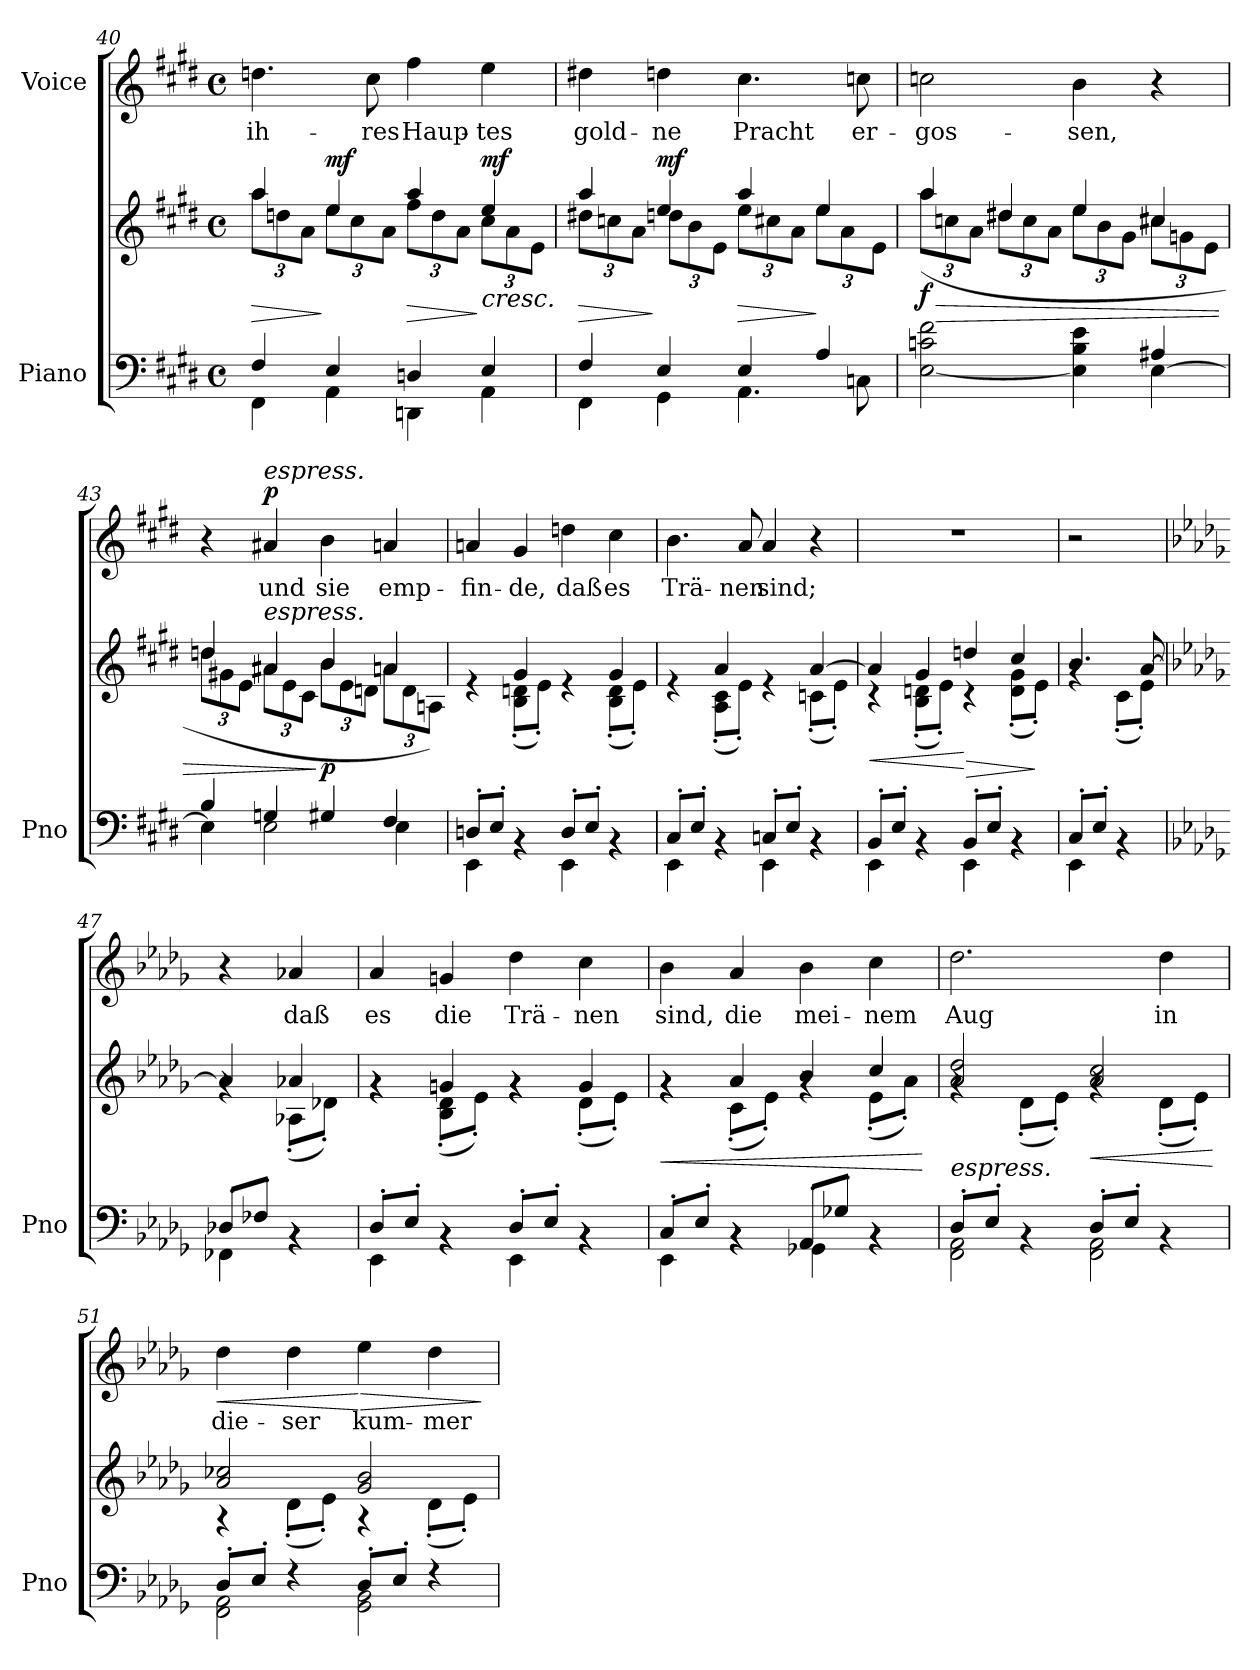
**kern	**kern	**dynam	**kern	**text	**dynam
*part2	*part2	*part2	*part1	*part1	*part1
*staff3	*staff2	*staff2/3	*staff1	*staff1	*staff1
*I"Piano	*	*	*I"Voice	*	*
*I'Pno	*	*	*	*	*
!!LO:LB:g=z
*clefF4	*clefG2	*	*clefG2	*	*
*k[f#c#g#d#]	*k[f#c#g#d#]	*	*k[f#c#g#d#]	*	*
*M4/4	*M4/4	*	*M4/4	*	*
*met(c)	*met(c)	*	*met(c)	*	*
=40	=40	=40	=40	=40	=40
*^	*	*	*	*	*
!	!	!	!LO:HP:b	!	!	!
*	*	*^	*	*	*	*
*	*	*	*Xbrackettup	*	*	*	*
!	!	!	!	!	!	!LO:LY:b	!
4F#/	4FF#\	4aa/	12aa\L	>	4.ddn\	ih-	.
.	.	.	12ddn\	.	.	.	.
.	.	.	12a\J	.	.	.	.
!	!	!	!	!LO:DY:n=1:a	!	!	!
4E/	4AA\	4ee/	12ee\L	] mf	.	.	.
.	.	.	12cc#\	.	.	.	.
!	!	!	!	!	!	!LO:LY:b	!
.	.	.	.	.	8cc#\	-res	.
.	.	.	12a\J	.	.	.	.
!	!	!	!	!LO:HP:b	!	!LO:LY:b	!
4Dn/	4DDn\	4aa/	12ff#\L	>	4ff#\	Haup-	.
.	.	.	12dd\	.	.	.	.
.	.	.	12a\J	.	.	.	.
!	!	!	!	!LO:HP:n=1:b	!	!LO:LY:b	!
!	!	!	!	!LO:DY:n=2:a	!	!	!
4E/	4AA\	4ee/	12cc#\L	] < mf	4ee\	-tes	.
.	.	.	12a\	.	.	.	.
.	.	.	12e\J	.	.	.	.
=41	=41	=41	=41	=41	=41	=41	=41
!	!	!	!	!LO:HP:b	!	!LO:LY:b	!
4F#/	4FF#\	4aa/	12dd#X\L	>	4dd#X\	gold-	.
.	.	.	12ccn\	.	.	.	.
.	.	.	12a\J	.	.	.	.
!	!	!	!	!LO:DY:n=1:a	!	!LO:LY:b	!
4E/	4GG#\	4ee/	12ddn\L	] mf	4ddn\	-ne	.
.	.	.	12b\	.	.	.	.
.	.	.	12e\J	.	.	.	.
!	!	!	!	!LO:HP:b	!	!LO:LY:b	!
4E/	4.AA\	4aa/	12ee\L	>	4.cc#\	Pracht	.
.	.	.	12cc#X\	.	.	.	.
.	.	.	12a\J	.	.	.	.
!	!	!	!	!LO:DY:n=2:a	!	!	!
4A/	.	4ee/	12ee\L	] other-dynamics	.	.	.
.	.	.	12a\	.	.	.	.
!	!	!	!	!	!	!LO:LY:b	!
.	8Cn\	.	.	.	8ccn\	er-	.
.	.	.	12e\J	.	.	.	.
*v	*v	*	*	*	*	*	*
*	*v	*v	*	*	*	*
.	.	[	.	.	.
=42	=42	=42	=42	=42	=42
*^	*	*	*	*	*
!	!	!	!LO:HP:b	!	!LO:LY:b	!
*	*	*^	*	*	*	*
!	!	!	!	!LO:DY:n=1:b	!	!	!
[2E\ 2cn\ 2f#\	2.ryy	4aa/	(>12aa\L	> f	2ccn\	-gos-	.
.	.	.	12ccn\	.	.	.	.
.	.	.	12a\J	.	.	.	.
.	.	4dd#X/	12dd#X\L	.	.	.	.
.	.	.	12cc\	.	.	.	.
.	.	.	12a\J	.	.	.	.
!	!	!	!	!	!	!LO:LY:b	!
4E\] 4B\ 4e\	.	4ee/	12ee\L	.	4b\	-sen,	.
.	.	.	12b\	.	.	.	.
.	.	.	12g#\J	.	.	.	.
[4E\	4A#X/	4cc#X/	12cc#\L	.	4r	.	.
.	.	.	12gn\	.	.	.	.
.	.	.	12e\J	.	.	.	.
!!LO:LB:g=z
=43	=43	=43	=43	=43	=43	=43	=43
4B/	4E\]	4ddn/	12dd\L	.	4r	.	.
.	.	.	12g#X\	.	.	.	.
.	.	.	12e\J	.	.	.	.
!	!	!	!	!	!LO:TX:a:i:t=espress.	!	!
!	!	!LO:TX:a:i:t=espress.	!	!	!	!	!
!	!	!	!	!	!	!LO:LY:b	!LO:DY:a
4Gn/	2E\	4a#X/	12a#\L	.	4a#X/	und	p
.	.	.	12e\	.	.	.	.
.	.	.	12c#\J	.	.	.	.
!	!	!	!	!LO:DY:n=1:b	!	!LO:LY:b	!
4G#X/	.	4b/	12b\L	] p	4b\	sie	.
.	.	.	12e\	.	.	.	.
.	.	.	12dn\J	.	.	.	.
!	!	!	!	!	!	!LO:LY:b	!
4F#/	4E\	4an/	12a\L	.	4an/	emp-	.
.	.	.	12d\	.	.	.	.
.	.	.	12An\J)	.	.	.	.
=44	=44	=44	=44	=44	=44	=44	=44
!	!	!	!	!LO:DY:b	!	!LO:LY:b	!
8Dn'/L	4EE\	4re	4ryy	other-dynamics	4an/	-fin-	.
8E'/J	.	.	.	.	.	.	.
!	!	!	!	!	!	!LO:LY:b	!
4rBB	4rBB	4g#/	(8B\' 8dn\'L	.	4g#/	-de,	.
.	.	.	8e'\J)	.	.	.	.
!	!	!	!	!	!	!LO:LY:b	!
8D'/L	4EE\	4re	4ryy	.	4ddn\	daß	.
8E'/J	.	.	.	.	.	.	.
!	!	!	!	!	!	!LO:LY:b	!
4rBB	4rBB	4g#/	(8B\' 8d\'L	.	4cc#\	es	.
.	.	.	8e'\J)	.	.	.	.
=45	=45	=45	=45	=45	=45	=45	=45
!	!	!	!	!	!	!LO:LY:b	!
8C#'/L	4EE\	4re	4ryy	.	4.b\	Trä-	.
8E'/J	.	.	.	.	.	.	.
4rBB	4rBB	4a/	(8A\' 8c#\'L	.	.	.	.
!	!	!	!	!	!	!LO:LY:b	!
.	.	.	8e'\J)	.	8a/	-nen	.
!	!	!	!	!	!	!LO:LY:b	!
8Cn'/L	4EE\	4re	4ryy	.	4a/	sind;	.
8E'/J	.	.	.	.	.	.	.
4rBB	4rBB	[4a/	(8cn'\L	.	4r	.	.
.	.	.	8e'\J)	.	.	.	.
=46	=46	=46	=46	=46	=46	=46	=46
!	!	!	!	!LO:HP:b	!	!	!
8BB'/L	4EE\	4a/]	4rc	<	1r	.	.
8E'/J	.	.	.	.	.	.	.
4rBB	4rBB	4g#/	(8B\' 8dn\'L	.	.	.	.
.	.	.	8e'\J)	.	.	.	.
!	!	!	!	!LO:HP:n=1:b	!	!	!
8BB'/L	4EE\	4ddn/	4rc	[ >	.	.	.
8E'/J	.	.	.	.	.	.	.
4rBB	4rBB	4cc#/	(8d\' 8g#\'L	.	.	.	.
.	.	.	8e'\J)	]	.	.	.
!!LO:PB:g=z
=47	=47	=47	=47	=47	=47	=47	=47
8C#'/L	4EE\	4.b/	4rg	.	2r	.	.
8E'/J	.	.	.	.	.	.	.
4rBB	4rBB	.	(8c#'\L	.	.	.	.
.	.	[8a/	8e'\J)	.	.	.	.
=47X1	=47X1	=47X1	=47X1	=47X1	=47X1	=47X1	=47X1
*k[b-e-a-d-g-]	*	*k[b-e-a-d-g-]	*	*	*k[b-e-a-d-g-]	*	*
8D-X'/L	4FF-X\	4an/]	4rg	.	4r	.	.
8F-X'/J	.	.	.	.	.	.	.
!	!	!	!	!	!	!LO:LY:b	!
4rBB	4rBB	4a-X/	(8A-X'\L	.	4a-X/	daß	.
.	.	.	8d-X'\J)	.	.	.	.
=48	=48	=48	=48	=48	=48	=48	=48
!	!	!	!	!	!	!LO:LY:b	!
8D-'/L	4EE-\	4rg	4rg	.	4a-/	es	.
8E-'/J	.	.	.	.	.	.	.
!	!	!	!	!	!	!LO:LY:b	!
4rBB	4rBB	4gn/	(8B-\' 8d-\'L	.	4gn/	die	.
.	.	.	8e-'\J)	.	.	.	.
!	!	!	!	!	!	!LO:LY:b	!
8D-'/L	4EE-\	4rg	4rg	.	4dd-\	Trä-	.
8E-'/J	.	.	.	.	.	.	.
!	!	!	!	!	!	!LO:LY:b	!
4rBB	4rBB	4g/	(8d-'\L	.	4cc\	-nen	.
.	.	.	8e-'\J)	.	.	.	.
=49	=49	=49	=49	=49	=49	=49	=49
!	!	!	!	!LO:HP:b	!	!LO:LY:b	!
8C'/L	4EE-\	4rg	4rg	<	4b-\	sind,	.
8E-'/J	.	.	.	.	.	.	.
!	!	!	!	!	!	!LO:LY:b	!
4rBB	4rBB	4a-/	(8c'\L	.	4a-/	die	.
.	.	.	8e-'\J)	.	.	.	.
!	!	!	!	!	!	!LO:LY:b	!
8AA-'/L	4GG-X\	4b-/	4rg	.	4b-\	mei-	.
8G-X'/J	.	.	.	.	.	.	.
!	!	!	!	!	!	!LO:LY:b	!
4rBB	4rBB	4cc/	(8e-'\L	.	4cc\	-nem	.
.	.	.	8a-'\J)	.	.	.	.
*v	*v	*	*	*	*	*	*
*	*v	*v	*	*	*	*
.	.	[	.	.	.
=50	=50	=50	=50	=50	=50
*^	*^	*	*	*	*
!LO:TX:a:i:t=espress.	!	!	!	!	!	!	!
!	!	!	!	!	!	!LO:LY:b	!
8D-'/L	2FF\ 2AA-\	2a-/ 2dd-/	4rg	.	2.dd-\	Aug	.
8E-'/J	.	.	.	.	.	.	.
4rBB	.	.	(8d-'\L	.	.	.	.
.	.	.	8e-'\J)	.	.	.	.
!	!	!	!	!LO:HP:b	!	!	!
8D-'/L	2FF\ 2AA-\	2a-/ 2cc/	4rg	<	.	.	.
8E-'/J	.	.	.	.	.	.	.
!	!	!	!	!	!	!LO:LY:b	!
4rBB	.	.	(8d-'\L	.	4dd-\	in	.
.	.	.	8e-'\J)	.	.	.	.
*v	*v	*	*	*	*	*	*
*	*v	*v	*	*	*	*
.	.	[	.	.	.
!!LO:LB:g=z
=51	=51	=51	=51	=51	=51
*^	*^	*	*	*	*
!	!	!	!	!	!	!LO:LY:b	!LO:HP:b
8D-'/L	2FF\ 2AA-\	2a-/ 2cc-X/	4rA	.	4dd-\	die-	<
8E-'/J	.	.	.	.	.	.	.
!	!	!	!	!	!	!LO:LY:b	!
4rF	.	.	(8d-'\L	.	4dd-\	-ser	.
.	.	.	8e-'\J)	.	.	.	.
!	!	!	!	!	!	!LO:LY:b	!LO:HP:n=1:b
8D-'/L	2GG-\ 2BB-\	2g-/ 2b-/	4rA	.	4ee-\	kum-	[ >
8E-'/J	.	.	.	.	.	.	.
!	!	!	!	!	!	!LO:LY:b	!
4rF	.	.	(8d-'\L	.	4dd-\	-mer-	.
.	.	.	8e-'\J)	.	.	.	.
*v	*v	*	*	*	*	*	*
*	*v	*v	*	*	*	*
.	.	.	.	.	]
=	=	=	=	=	=
*-	*-	*-	*-	*-	*-
